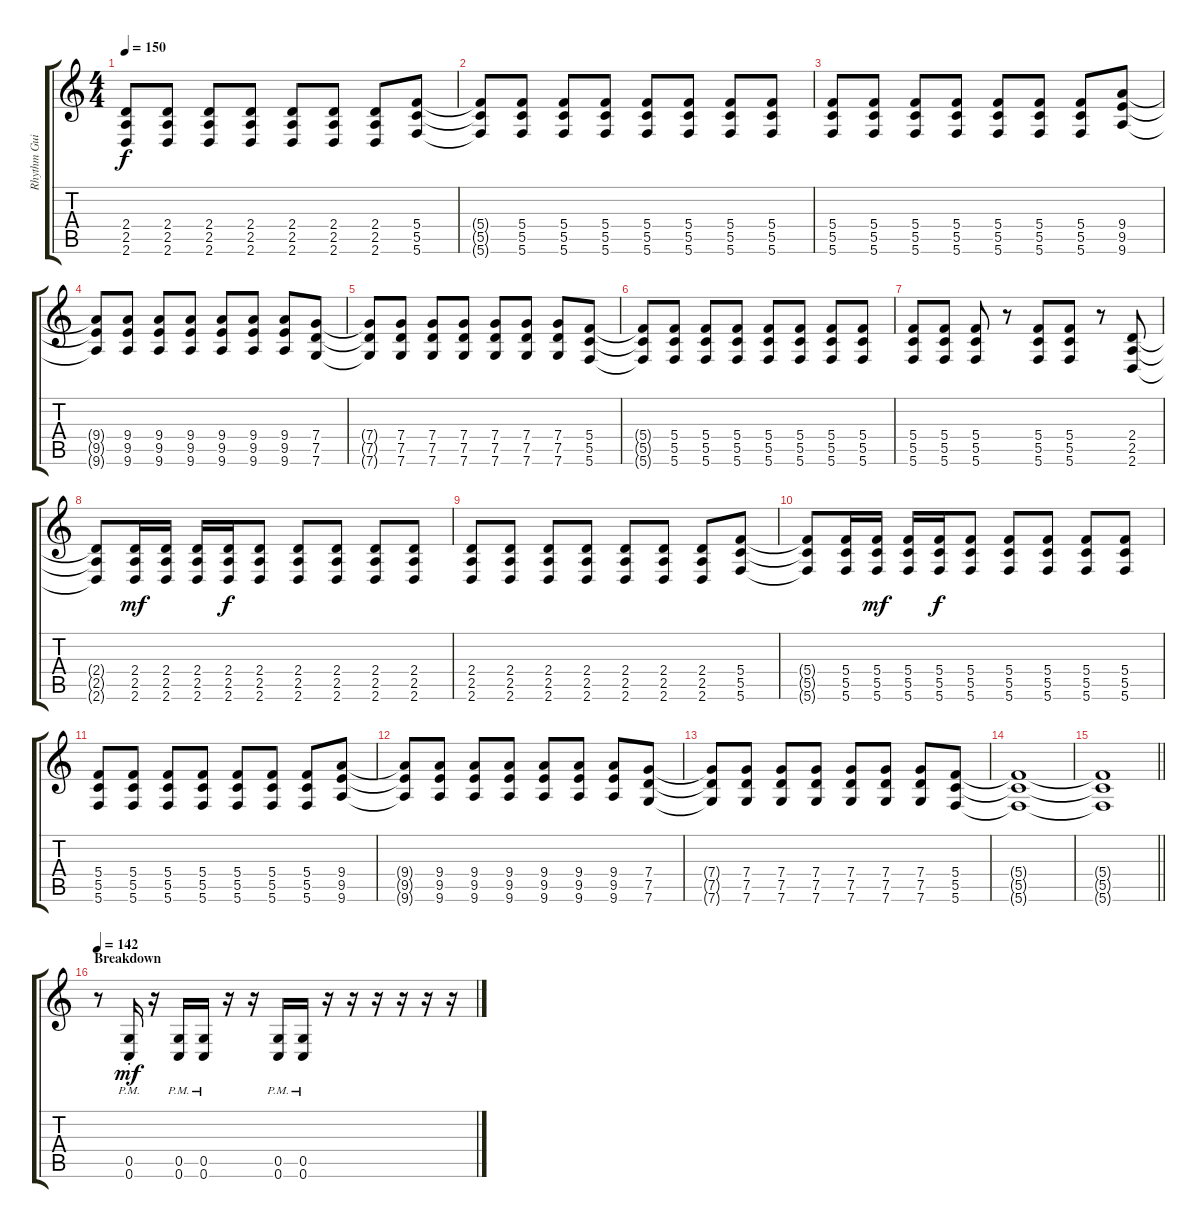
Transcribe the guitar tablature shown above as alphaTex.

\track ("Rhythm Guitar" "Rhythm Gui") {instrument overdrivenguitar}
\staff {score tabs}
\tuning (D4 A3 F3 C3 G2 C2) {hide}
\ts (4 4)
\tempo 150
\clef g2
\ks c
(2.4 2.5 2.6).8{dy f} (2.4 2.5 2.6).8 (2.4 2.5 2.6).8 (2.4 2.5 2.6).8 (2.4 2.5 2.6).8 (2.4 2.5 2.6).8 (2.4 2.5 2.6).8 (5.4 5.5 5.6).8 |
(5.4{t} 5.5{t} 5.6{t}).8 (5.4 5.5 5.6).8 (5.4 5.5 5.6).8 (5.4 5.5 5.6).8 (5.4 5.5 5.6).8 (5.4 5.5 5.6).8 (5.4 5.5 5.6).8 (5.4 5.5 5.6).8 |
(5.4 5.5 5.6).8 (5.4 5.5 5.6).8 (5.4 5.5 5.6).8 (5.4 5.5 5.6).8 (5.4 5.5 5.6).8 (5.4 5.5 5.6).8 (5.4 5.5 5.6).8 (9.4 9.5 9.6).8 |
(9.4{t} 9.5{t} 9.6{t}).8 (9.4 9.5 9.6).8 (9.4 9.5 9.6).8 (9.4 9.5 9.6).8 (9.4 9.5 9.6).8 (9.4 9.5 9.6).8 (9.4 9.5 9.6).8 (7.4 7.5 7.6).8 |
(7.4{t} 7.5{t} 7.6{t}).8 (7.4 7.5 7.6).8 (7.4 7.5 7.6).8 (7.4 7.5 7.6).8 (7.4 7.5 7.6).8 (7.4 7.5 7.6).8 (7.4 7.5 7.6).8 (5.4 5.5 5.6).8 |
(5.4{t} 5.5{t} 5.6{t}).8 (5.4 5.5 5.6).8 (5.4 5.5 5.6).8 (5.4 5.5 5.6).8 (5.4 5.5 5.6).8 (5.4 5.5 5.6).8 (5.4 5.5 5.6).8 (5.4 5.5 5.6).8 |
(5.4 5.5 5.6).8 (5.4 5.5 5.6).8 (5.4 5.5 5.6).8 r.8 (5.4 5.5 5.6).8 (5.4 5.5 5.6).8 r.8 (2.4 2.5 2.6).8 |
(2.4{t} 2.5{t} 2.6{t}).8 (2.4 2.5 2.6).16{dy mf} (2.4 2.5 2.6).16 (2.4 2.5 2.6).16 (2.4 2.5 2.6).16{dy f} (2.4 2.5 2.6).8 (2.4 2.5 2.6).8 (2.4 2.5 2.6).8 (2.4 2.5 2.6).8 (2.4 2.5 2.6).8 |
(2.4 2.5 2.6).8 (2.4 2.5 2.6).8 (2.4 2.5 2.6).8 (2.4 2.5 2.6).8 (2.4 2.5 2.6).8 (2.4 2.5 2.6).8 (2.4 2.5 2.6).8 (5.4 5.5 5.6).8 |
(5.4{t} 5.5{t} 5.6{t}).8 (5.4 5.5 5.6).16 (5.4 5.5 5.6).16{dy mf} (5.4 5.5 5.6).16 (5.4 5.5 5.6).16{dy f} (5.4 5.5 5.6).8 (5.4 5.5 5.6).8 (5.4 5.5 5.6).8 (5.4 5.5 5.6).8 (5.4 5.5 5.6).8 |
(5.4 5.5 5.6).8 (5.4 5.5 5.6).8 (5.4 5.5 5.6).8 (5.4 5.5 5.6).8 (5.4 5.5 5.6).8 (5.4 5.5 5.6).8 (5.4 5.5 5.6).8 (9.4 9.5 9.6).8 |
(9.4{t} 9.5{t} 9.6{t}).8 (9.4 9.5 9.6).8 (9.4 9.5 9.6).8 (9.4 9.5 9.6).8 (9.4 9.5 9.6).8 (9.4 9.5 9.6).8 (9.4 9.5 9.6).8 (7.4 7.5 7.6).8 |
(7.4{t} 7.5{t} 7.6{t}).8 (7.4 7.5 7.6).8 (7.4 7.5 7.6).8 (7.4 7.5 7.6).8 (7.4 7.5 7.6).8 (7.4 7.5 7.6).8 (7.4 7.5 7.6).8 (5.4 5.5 5.6).8 |
(5.4{t} 5.5{t} 5.6{t}).1 |
\barLineRight lightlight
(5.4{t} 5.5{t} 5.6{t}).1 |
\section ("" "Breakdown")
\tempo 142
r.8 (0.5{pm} 0.6{pm st}).16{dy mf} r.16 (0.5{pm} 0.6{pm}).16 (0.5{pm} 0.6{pm}).16 r.16 r.16 (0.5{pm} 0.6{pm}).16 (0.5{pm} 0.6{pm}).16 r.16 r.16 r.16 r.16 r.16 r.16
